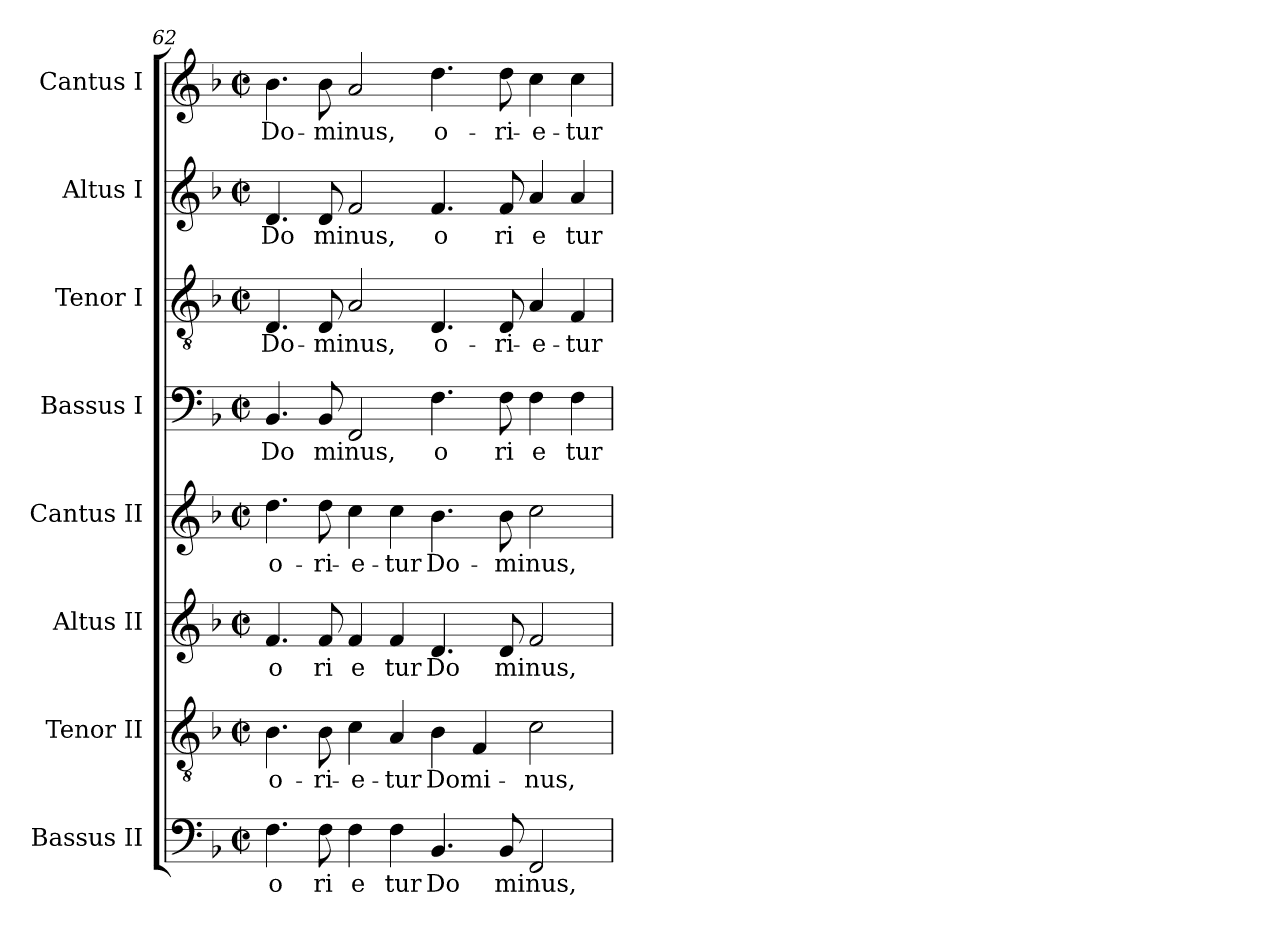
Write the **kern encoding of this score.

**kern	**text	**kern	**text	**kern	**text	**kern	**text	**kern	**text	**kern	**text	**kern	**text	**kern	**text
*part8	*part8	*part7	*part7	*part6	*part6	*part5	*part5	*part4	*part4	*part3	*part3	*part2	*part2	*part1	*part1
*staff8	*staff8	*staff7	*staff7	*staff6	*staff6	*staff5	*staff5	*staff4	*staff4	*staff3	*staff3	*staff2	*staff2	*staff1	*staff1
*I"Bassus II	*	*I"Tenor II	*	*I"Altus II	*	*I"Cantus II	*	*I"Bassus I	*	*I"Tenor I	*	*I"Altus I	*	*I"Cantus I	*
*clefF4	*	*clefGv2	*	*clefG2	*	*clefG2	*	*clefF4	*	*clefGv2	*	*clefG2	*	*clefG2	*
*k[b-]	*	*k[b-]	*	*k[b-]	*	*k[b-]	*	*k[b-]	*	*k[b-]	*	*k[b-]	*	*k[b-]	*
*F:	*	*F:	*	*F:	*	*F:	*	*F:	*	*F:	*	*F:	*	*F:	*
*M2/2	*	*M2/2	*	*M2/2	*	*M2/2	*	*M2/2	*	*M2/2	*	*M2/2	*	*M2/2	*
*met(c|)	*	*met(c|)	*	*met(c|)	*	*met(c|)	*	*met(c|)	*	*met(c|)	*	*met(c|)	*	*met(c|)	*
=62	=62	=62	=62	=62	=62	=62	=62	=62	=62	=62	=62	=62	=62	=62	=62
!	!LO:LY:b:cj	!	!LO:LY:b:cj	!	!LO:LY:b:cj	!	!LO:LY:b:cj	!	!LO:LY:b:cj	!	!LO:LY:b:cj	!	!LO:LY:b:cj	!	!LO:LY:b:cj
4.F\	o	4.B-\	o-	4.f/	o	4.dd\	o-	4.BB-/	Do	4.D/	Do-	4.d/	Do	4.b-\	Do-
!	!LO:LY:b:cj	!	!LO:LY:b:cj	!	!LO:LY:b:cj	!	!LO:LY:b:cj	!	!LO:LY:b	!	!LO:LY:b	!	!LO:LY:b	!	!LO:LY:b
8F\	ri	8B-\	-ri-	8f/	ri	8dd\	-ri-	8BB-/	minus,	8D/	-minus,	8d/	minus,	8b-\	-minus,
!	!LO:LY:b:cj	!	!LO:LY:b:cj	!	!LO:LY:b:cj	!	!LO:LY:b:cj	!	!	!	!	!	!	!	!
4F\	e	4c\	-e-	4f/	e	4cc\	-e-	2FF/	.	2A/	.	2f/	.	2a/	.
!	!LO:LY:b:cj	!	!LO:LY:b:cj	!	!LO:LY:b:cj	!	!LO:LY:b:cj	!	!	!	!	!	!	!	!
4F\	tur	4A/	-tur	4f/	tur	4cc\	-tur	.	.	.	.	.	.	.	.
!	!LO:LY:b:cj	!	!LO:LY:b:cj	!	!LO:LY:b:cj	!	!LO:LY:b:cj	!	!LO:LY:b:cj	!	!LO:LY:b:cj	!	!LO:LY:b:cj	!	!LO:LY:b:cj
4.BB-/	Do	4B-\	Domi-	4.d/	Do	4.b-\	Do-	4.F\	o	4.D/	o-	4.f/	o	4.dd\	o-
.	.	4F/	.	.	.	.	.	.	.	.	.	.	.	.	.
!	!LO:LY:b	!	!	!	!LO:LY:b	!	!LO:LY:b	!	!LO:LY:b:cj	!	!LO:LY:b:cj	!	!LO:LY:b:cj	!	!LO:LY:b:cj
8BB-/	minus,	.	.	8d/	minus,	8b-\	-minus,	8F\	ri	8D/	-ri-	8f/	ri	8dd\	-ri-
!	!	!	!LO:LY:b:cj	!	!	!	!	!	!LO:LY:b:cj	!	!LO:LY:b:cj	!	!LO:LY:b:cj	!	!LO:LY:b:cj
2FF/	.	2c\	-nus,	2f/	.	2cc\	.	4F\	e	4A/	-e-	4a/	e	4cc\	-e-
!	!	!	!	!	!	!	!	!	!LO:LY:b:cj	!	!LO:LY:b:cj	!	!LO:LY:b:cj	!	!LO:LY:b:cj
.	.	.	.	.	.	.	.	4F\	tur	4F/	-tur	4a/	tur	4cc\	-tur
=	=	=	=	=	=	=	=	=	=	=	=	=	=	=	=
*-	*-	*-	*-	*-	*-	*-	*-	*-	*-	*-	*-	*-	*-	*-	*-
